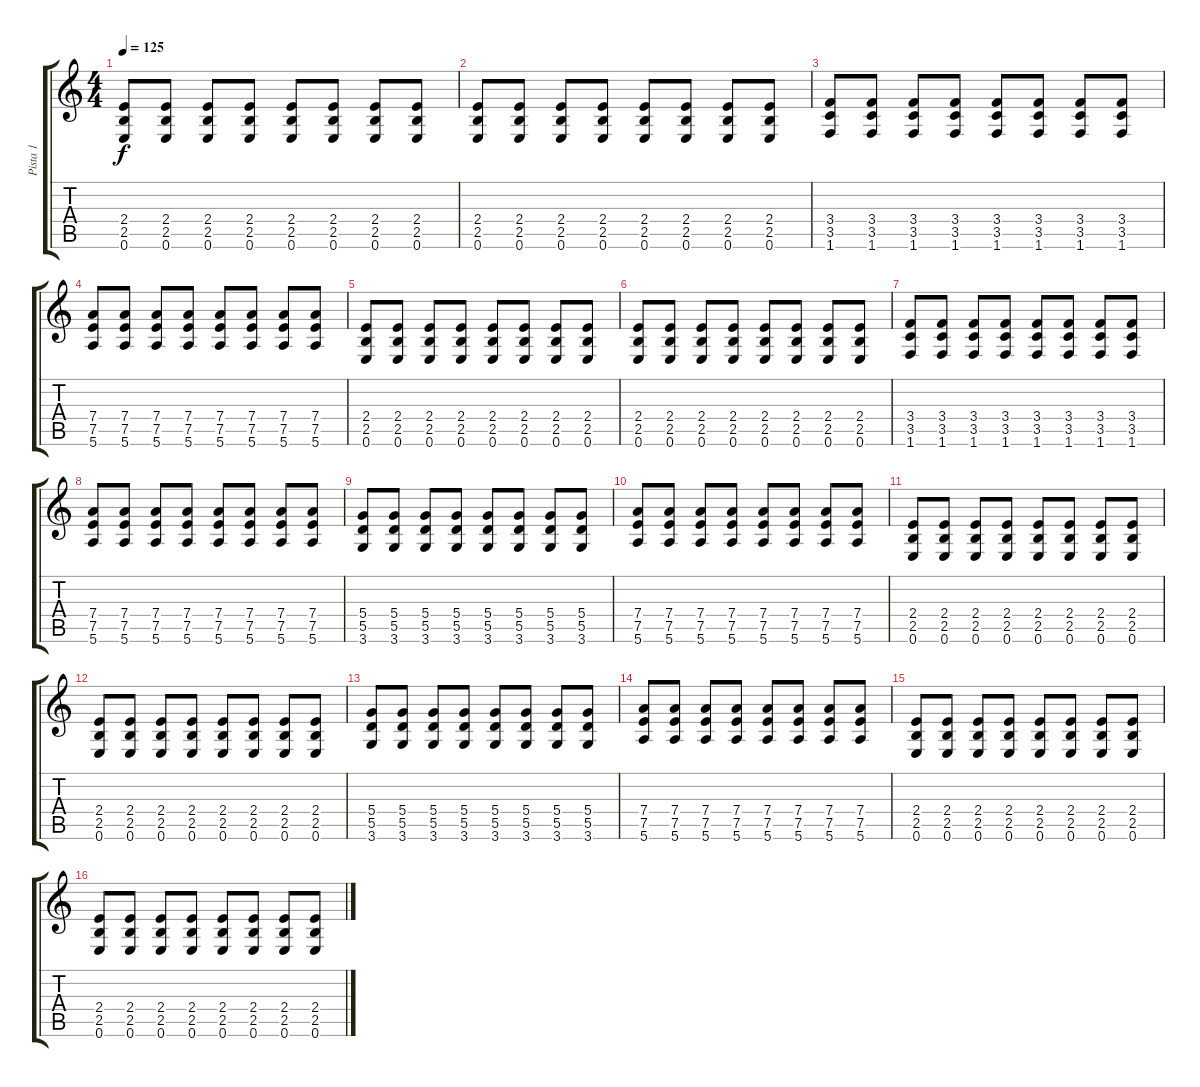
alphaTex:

\track ("Pista 1" "Pista 1") {instrument overdrivenguitar}
\staff {score tabs}
\tuning (E4 B3 G3 D3 A2 E2) {hide}
\ts (4 4)
\tempo 125
\clef g2
\ks c
(2.4 2.5 0.6).8{dy f} (2.4 2.5 0.6).8 (2.4 2.5 0.6).8 (2.4 2.5 0.6).8 (2.4 2.5 0.6).8 (2.4 2.5 0.6).8 (2.4 2.5 0.6).8 (2.4 2.5 0.6).8 |
(2.4 2.5 0.6).8 (2.4 2.5 0.6).8 (2.4 2.5 0.6).8 (2.4 2.5 0.6).8 (2.4 2.5 0.6).8 (2.4 2.5 0.6).8 (2.4 2.5 0.6).8 (2.4 2.5 0.6).8 |
(3.4 3.5 1.6).8 (3.4 3.5 1.6).8 (3.4 3.5 1.6).8 (3.4 3.5 1.6).8 (3.4 3.5 1.6).8 (3.4 3.5 1.6).8 (3.4 3.5 1.6).8 (3.4 3.5 1.6).8 |
(7.4 7.5 5.6).8 (7.4 7.5 5.6).8 (7.4 7.5 5.6).8 (7.4 7.5 5.6).8 (7.4 7.5 5.6).8 (7.4 7.5 5.6).8 (7.4 7.5 5.6).8 (7.4 7.5 5.6).8 |
(2.4 2.5 0.6).8 (2.4 2.5 0.6).8 (2.4 2.5 0.6).8 (2.4 2.5 0.6).8 (2.4 2.5 0.6).8 (2.4 2.5 0.6).8 (2.4 2.5 0.6).8 (2.4 2.5 0.6).8 |
(2.4 2.5 0.6).8 (2.4 2.5 0.6).8 (2.4 2.5 0.6).8 (2.4 2.5 0.6).8 (2.4 2.5 0.6).8 (2.4 2.5 0.6).8 (2.4 2.5 0.6).8 (2.4 2.5 0.6).8 |
(3.4 3.5 1.6).8 (3.4 3.5 1.6).8 (3.4 3.5 1.6).8 (3.4 3.5 1.6).8 (3.4 3.5 1.6).8 (3.4 3.5 1.6).8 (3.4 3.5 1.6).8 (3.4 3.5 1.6).8 |
(7.4 7.5 5.6).8 (7.4 7.5 5.6).8 (7.4 7.5 5.6).8 (7.4 7.5 5.6).8 (7.4 7.5 5.6).8 (7.4 7.5 5.6).8 (7.4 7.5 5.6).8 (7.4 7.5 5.6).8 |
(5.4 5.5 3.6).8 (5.4 5.5 3.6).8 (5.4 5.5 3.6).8 (5.4 5.5 3.6).8 (5.4 5.5 3.6).8 (5.4 5.5 3.6).8 (5.4 5.5 3.6).8 (5.4 5.5 3.6).8 |
(7.4 7.5 5.6).8 (7.4 7.5 5.6).8 (7.4 7.5 5.6).8 (7.4 7.5 5.6).8 (7.4 7.5 5.6).8 (7.4 7.5 5.6).8 (7.4 7.5 5.6).8 (7.4 7.5 5.6).8 |
(2.4 2.5 0.6).8 (2.4 2.5 0.6).8 (2.4 2.5 0.6).8 (2.4 2.5 0.6).8 (2.4 2.5 0.6).8 (2.4 2.5 0.6).8 (2.4 2.5 0.6).8 (2.4 2.5 0.6).8 |
(2.4 2.5 0.6).8 (2.4 2.5 0.6).8 (2.4 2.5 0.6).8 (2.4 2.5 0.6).8 (2.4 2.5 0.6).8 (2.4 2.5 0.6).8 (2.4 2.5 0.6).8 (2.4 2.5 0.6).8 |
(5.4 5.5 3.6).8 (5.4 5.5 3.6).8 (5.4 5.5 3.6).8 (5.4 5.5 3.6).8 (5.4 5.5 3.6).8 (5.4 5.5 3.6).8 (5.4 5.5 3.6).8 (5.4 5.5 3.6).8 |
(7.4 7.5 5.6).8 (7.4 7.5 5.6).8 (7.4 7.5 5.6).8 (7.4 7.5 5.6).8 (7.4 7.5 5.6).8 (7.4 7.5 5.6).8 (7.4 7.5 5.6).8 (7.4 7.5 5.6).8 |
(2.4 2.5 0.6).8 (2.4 2.5 0.6).8 (2.4 2.5 0.6).8 (2.4 2.5 0.6).8 (2.4 2.5 0.6).8 (2.4 2.5 0.6).8 (2.4 2.5 0.6).8 (2.4 2.5 0.6).8 |
(2.4 2.5 0.6).8 (2.4 2.5 0.6).8 (2.4 2.5 0.6).8 (2.4 2.5 0.6).8 (2.4 2.5 0.6).8 (2.4 2.5 0.6).8 (2.4 2.5 0.6).8 (2.4 2.5 0.6).8
